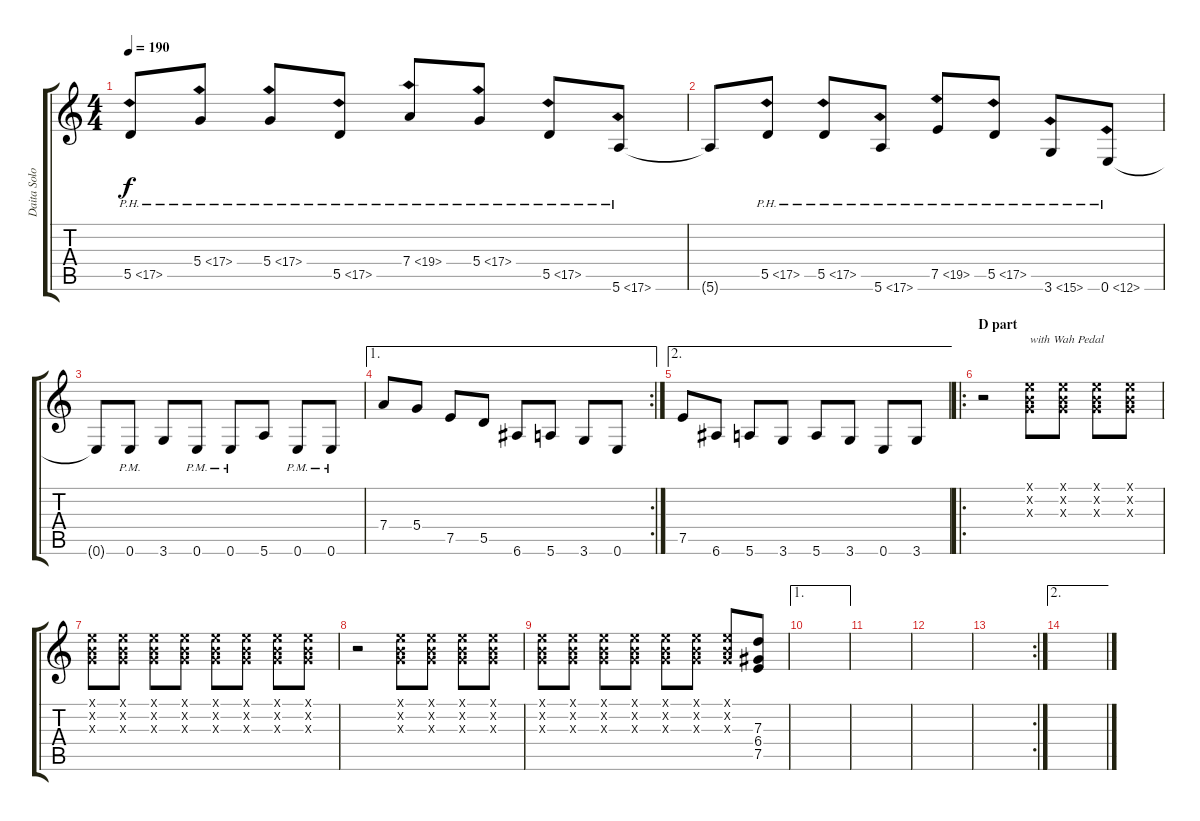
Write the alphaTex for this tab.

\track ("Daita Solo" "Daita Solo") {instrument distortionguitar}
\staff {score tabs}
\tuning (E4 B3 G3 D3 A2 E2) {hide}
\ts (4 4)
\tempo 190
\clef g2
\ks c
5.5{ph 12}.8{dy f} 5.4{ph 12}.8 5.4{ph 12}.8 5.5{ph 12}.8 7.4{ph 12}.8 5.4{ph 12}.8 5.5{ph 12}.8 5.6{ph 12}.8 |
5.6{t}.8 5.5{ph 12}.8 5.5{ph 12}.8 5.6{ph 12}.8 7.5{ph 12}.8 5.5{ph 12}.8 3.6{ph 12}.8 0.6{ph 12}.8 |
0.6{t}.8 0.6{pm}.8 3.6.8 0.6{pm}.8 0.6{pm}.8 5.6.8 0.6{pm}.8 0.6{pm}.8 |
\ae 1
\rc 2
7.4.8 5.4.8 7.5.8 5.5.8 6.6.8 5.6.8 3.6.8 0.6.8 |
\ae 2
7.5.8 6.6.8 5.6.8 3.6.8 5.6.8 3.6.8 0.6.8 3.6.8 |
\ro
\section ("" "D part")
r.2 (0.1{x} 0.2{x} 0.3{x}).8{txt "with Wah Pedal"} (0.1{x} 0.2{x} 0.3{x}).8 (0.1{x} 0.2{x} 0.3{x}).8 (0.1{x} 0.2{x} 0.3{x}).8 |
(0.1{x} 0.2{x} 0.3{x}).8 (0.1{x} 0.2{x} 0.3{x}).8 (0.1{x} 0.2{x} 0.3{x}).8 (0.1{x} 0.2{x} 0.3{x}).8 (0.1{x} 0.2{x} 0.3{x}).8 (0.1{x} 0.2{x} 0.3{x}).8 (0.1{x} 0.2{x} 0.3{x}).8 (0.1{x} 0.2{x} 0.3{x}).8 |
r.2 (0.1{x} 0.2{x} 0.3{x}).8 (0.1{x} 0.2{x} 0.3{x}).8 (0.1{x} 0.2{x} 0.3{x}).8 (0.1{x} 0.2{x} 0.3{x}).8 |
(0.1{x} 0.2{x} 0.3{x}).8 (0.1{x} 0.2{x} 0.3{x}).8 (0.1{x} 0.2{x} 0.3{x}).8 (0.1{x} 0.2{x} 0.3{x}).8 (0.1{x} 0.2{x} 0.3{x}).8 (0.1{x} 0.2{x} 0.3{x}).8 (0.1{x} 0.2{x} 0.3{x}).8 (7.3 6.4 7.5).8 |
\ae 1
|
|
|
\rc 2
|
\ae 2
